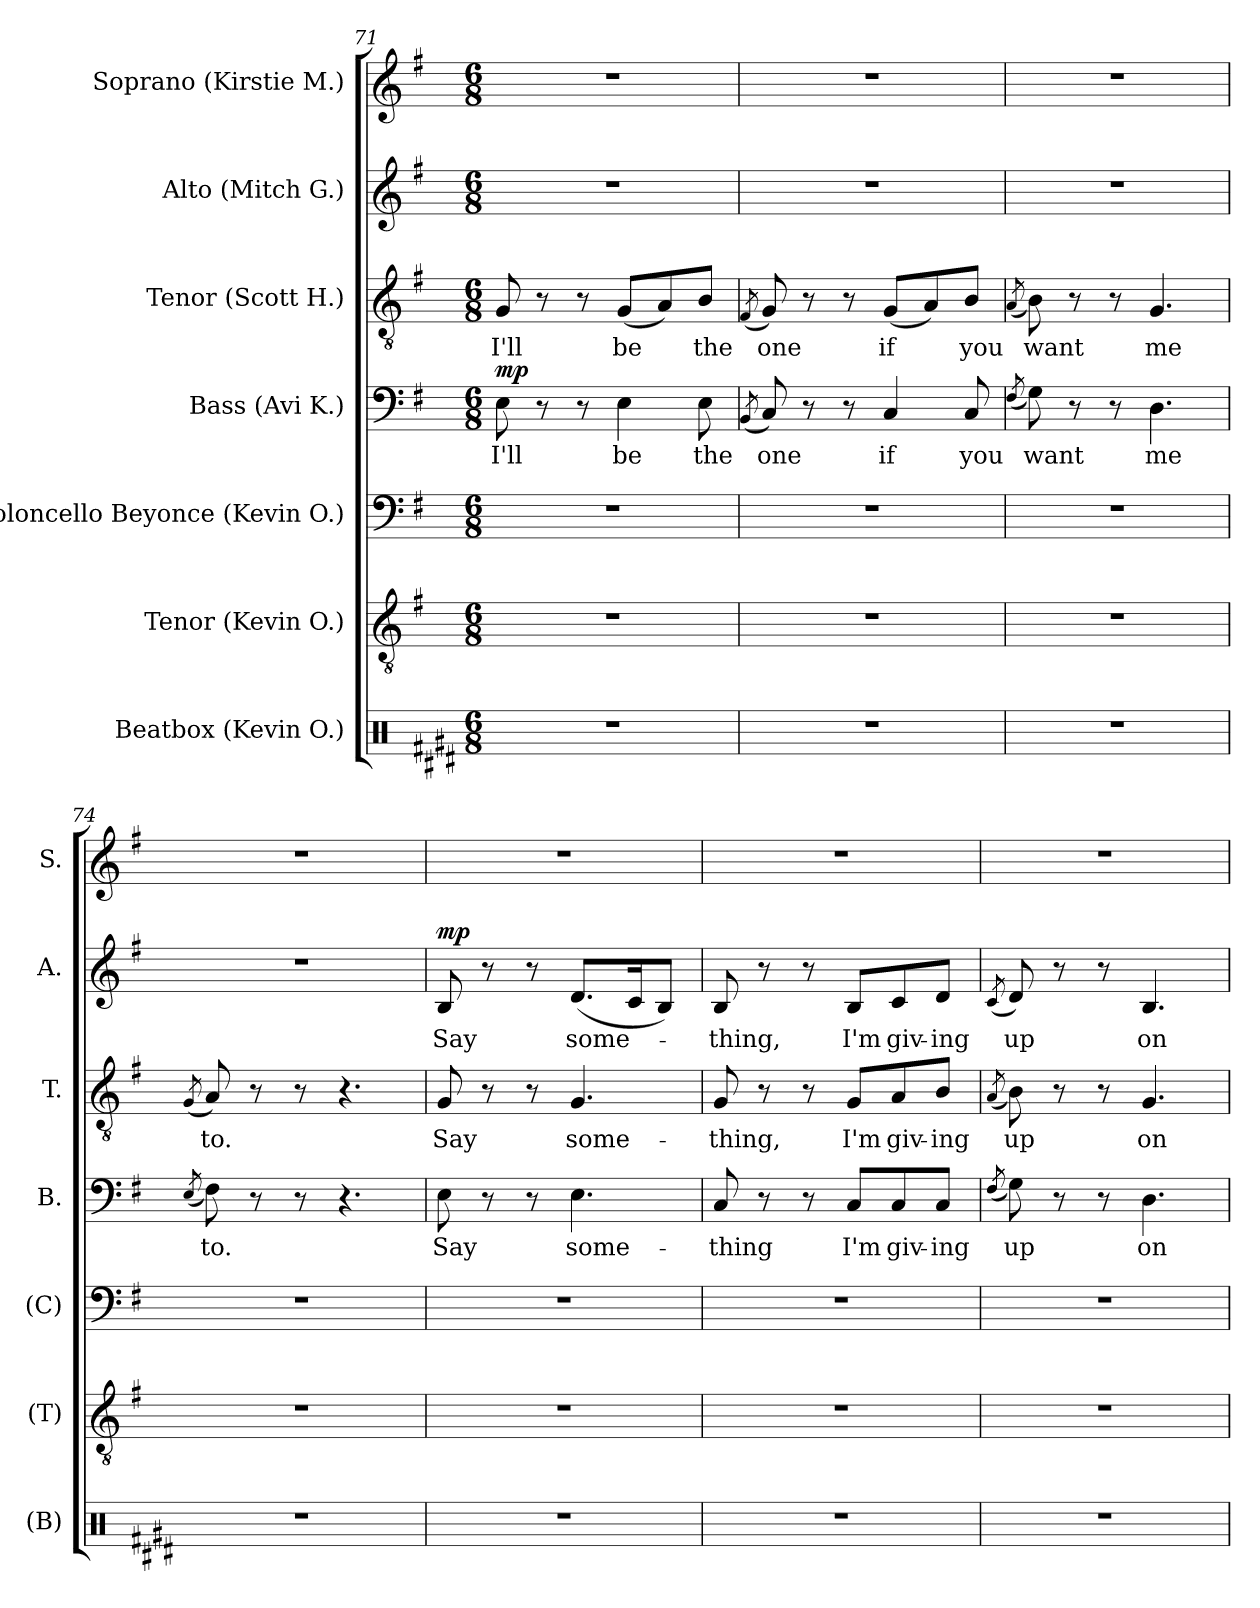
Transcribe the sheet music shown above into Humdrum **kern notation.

**kern	**kern	**kern	**kern	**text	**dynam	**kern	**text	**kern	**text	**dynam	**kern
*part7	*part6	*part5	*part4	*part4	*part4	*part3	*part3	*part2	*part2	*part2	*part1
*staff7	*staff6	*staff5	*staff4	*staff4	*staff4	*staff3	*staff3	*staff2	*staff2	*staff2	*staff1
*I"Beatbox (Kevin O.)	*I"Tenor (Kevin O.)	*I"Violoncello Beyonce (Kevin O.)	*I"Bass (Avi K.)	*	*	*I"Tenor (Scott H.)	*	*I"Alto (Mitch G.)	*	*	*I"Soprano (Kirstie M.)
*I'(B)	*I'(T)	*I'(C)	*I'B.	*	*	*I'T.	*	*I'A.	*	*	*I'S.
!!LO:PB:g=z
*clefX	*clefGv2	*clefF4	*clefF4	*	*	*clefGv2	*	*clefG2	*	*	*clefG2
*k[f#c#g#d#]	*k[f#]	*k[f#]	*k[f#]	*	*	*k[f#]	*	*k[f#]	*	*	*k[f#]
*M6/8	*M6/8	*M6/8	*M6/8	*	*	*M6/8	*	*M6/8	*	*	*M6/8
=71	=71	=71	=71	=71	=71	=71	=71	=71	=71	=71	=71
*	*	*	*^	*	*	*	*	*	*	*	*
!	!	!	!	!	!	!LO:DY:a	!	!	!	!	!	!
2.r	2.r	2.r	8E\	4.ryy	I'll	mp	8G/	I'll	2.r	.	.	2.r
.	.	.	8r	.	.	.	8r	.	.	.	.	.
.	.	.	8r	.	.	.	8r	.	.	.	.	.
.	.	.	4E\	8E\Lyy	be	.	(8G/L	be	.	.	.	.
.	.	.	.	8qD/yy	.	.	.	.	.	.	.	.
.	.	.	.	8E\Jyy	.	.	8A/)	.	.	.	.	.
.	.	.	8E\	8ryy	the	.	8B/J	the	.	.	.	.
=72	=72	=72	=72	=72	=72	=72	=72	=72	=72	=72	=72	=72
.	.	.	(8qBB/	.	.	.	(8qF#/	.	.	.	.	.
2.r	2.r	2.r	8C/)	4.ryy	one	.	8G/)	one	2.r	.	.	2.r
.	.	.	8r	.	.	.	8r	.	.	.	.	.
.	.	.	8r	.	.	.	8r	.	.	.	.	.
.	.	.	4C/	8C/Lyy	if	.	(8G/L	if	.	.	.	.
.	.	.	.	8qBB/yy	.	.	.	.	.	.	.	.
.	.	.	.	8C/Jyy	.	.	8A/)	.	.	.	.	.
.	.	.	8C/	8ryy	you	.	8B/J	you	.	.	.	.
*	*	*	*v	*v	*	*	*	*	*	*	*	*
=73	=73	=73	=73	=73	=73	=73	=73	=73	=73	=73	=73
.	.	.	(8qF#/	.	.	(8qA/	.	.	.	.	.
2.r	2.r	2.r	8G\)	want	.	8B\)	want	2.r	.	.	2.r
.	.	.	8r	.	.	8r	.	.	.	.	.
.	.	.	8r	.	.	8r	.	.	.	.	.
.	.	.	4.D\	me	.	4.G/	me	.	.	.	.
=74	=74	=74	=74	=74	=74	=74	=74	=74	=74	=74	=74
.	.	.	(8qE/	.	.	(8qG/	.	.	.	.	.
2.r	2.r	2.r	8F#\)	to.	.	8A/)	to.	2.r	.	.	2.r
.	.	.	8r	.	.	8r	.	.	.	.	.
.	.	.	8r	.	.	8r	.	.	.	.	.
.	.	.	4.r	.	.	4.r	.	.	.	.	.
!!LO:PB:g=z
=75	=75	=75	=75	=75	=75	=75	=75	=75	=75	=75	=75
!	!	!	!	!	!	!	!	!	!	!LO:DY:a	!
2.r	2.r	2.r	8E\	Say	.	8G/	Say	8B/	Say	mp	2.r
.	.	.	8r	.	.	8r	.	8r	.	.	.
.	.	.	8r	.	.	8r	.	8r	.	.	.
.	.	.	4.E\	some-	.	4.G/	some-	(8.d/L	some-	.	.
.	.	.	.	.	.	.	.	16c/K	.	.	.
.	.	.	.	.	.	.	.	8B/J)	.	.	.
=76	=76	=76	=76	=76	=76	=76	=76	=76	=76	=76	=76
2.r	2.r	2.r	8C/	-thing	.	8G/	-thing,	8B/	-thing,	.	2.r
.	.	.	8r	.	.	8r	.	8r	.	.	.
.	.	.	8r	.	.	8r	.	8r	.	.	.
.	.	.	8C/L	I'm	.	8G/L	I'm	8B/L	I'm	.	.
.	.	.	8C/	giv-	.	8A/	giv-	8c/	giv-	.	.
.	.	.	8C/J	-ing	.	8B/J	-ing	8d/J	-ing	.	.
=77	=77	=77	=77	=77	=77	=77	=77	=77	=77	=77	=77
.	.	.	(8qF#/	.	.	(8qA/	.	(8qc/	.	.	.
2.r	2.r	2.r	8G\)	up	.	8B\)	up	8d/)	up	.	2.r
.	.	.	8r	.	.	8r	.	8r	.	.	.
.	.	.	8r	.	.	8r	.	8r	.	.	.
.	.	.	4.D\	on	.	4.G/	on	4.B/	on	.	.
=	=	=	=	=	=	=	=	=	=	=	=
*-	*-	*-	*-	*-	*-	*-	*-	*-	*-	*-	*-
